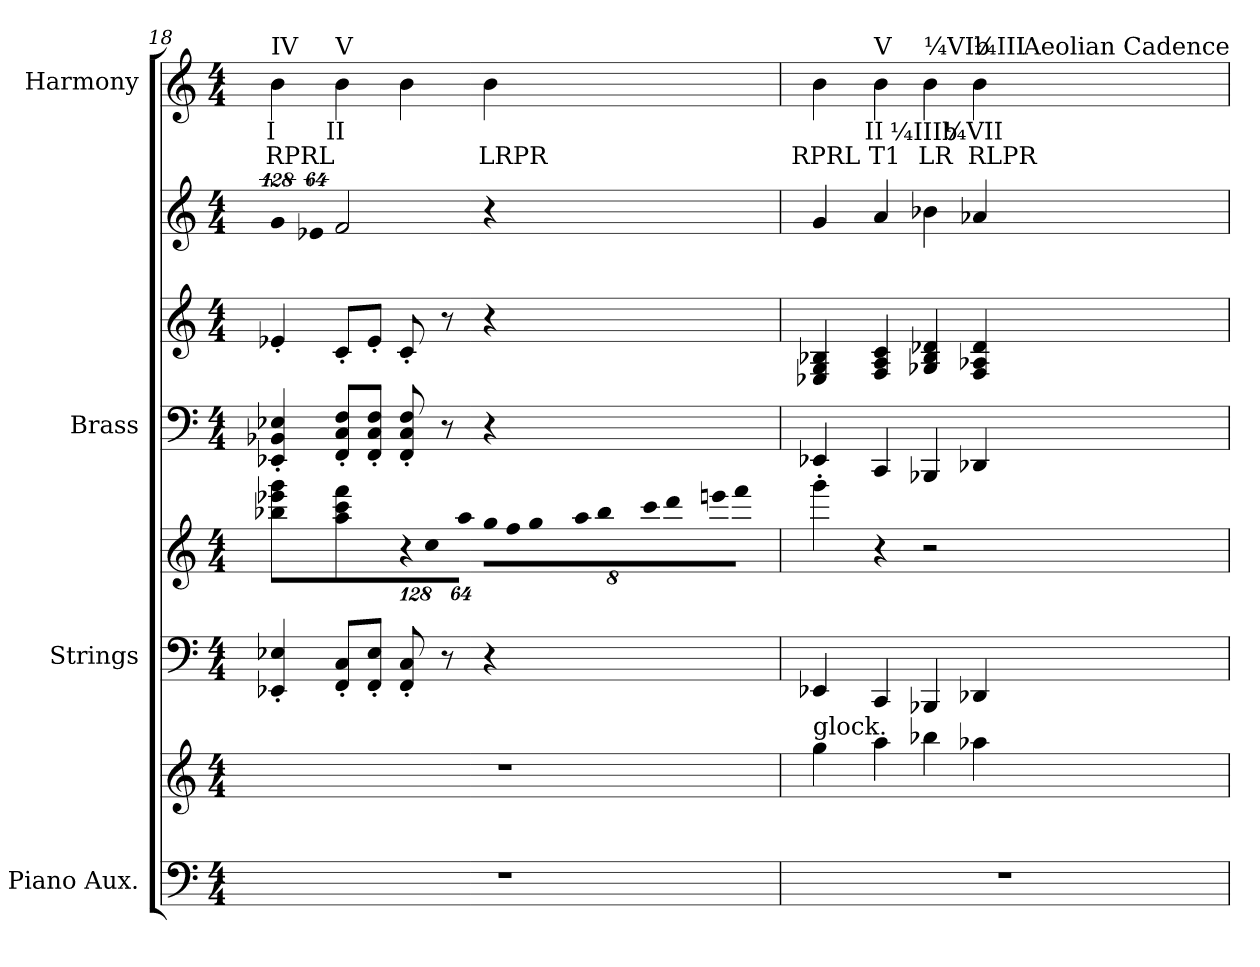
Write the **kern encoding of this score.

**kern	**kern	**kern	**kern	**kern	**kern	**kern	**kern	**text
*part4	*part4	*part3	*part3	*part2	*part2	*part2	*part1	*part1
*staff8	*staff7	*staff6	*staff5	*staff4	*staff3	*staff2	*staff1	*staff1
*I"Piano Aux.	*	*I"Strings	*	*I"Brass	*	*	*I"Harmony	*
*I'Pno. Aux.	*	*I'Str.	*	*I'Br.	*	*	*I'Hrm.	*
*clefF4	*clefG2	*clefF4	*clefG2	*clefF4	*clefG2	*clefG2	*clefG2	*
*k[]	*k[]	*k[]	*k[]	*k[]	*k[]	*k[]	*k[]	*
*M4/4	*M4/4	*M4/4	*M4/4	*M4/4	*M4/4	*M4/4	*M4/4	*
=18	=18	=18	=18	=18	=18	=18	=18	=18
*	*	*^	*	*	*	*	*	*
!	!	!	!	!	!	!	!LO:N:vis=4	!	!
!	!	!	!	!	!	!	!	!LO:TX:b:cj:t=I	!
!	!	!	!	!	!	!	!	!LO:TX:t=IV	!
!	!	!	!	!	!	!	!	!	!LO:LY:b:color=#000000
1r	1r	4EE-Xi/' 4E-Xi'	2.ryy	4bb-Xi\ 4eee-Xi 4gggi	4EE-Xi/' 4BB-Xi' 4E-Xi'	4e-X'i/	512%85gi/	4bi	RPRL
!	!	!	!	!	!	!	!LO:N:vis=8	!	!
.	.	.	.	.	.	.	512%43e-Xi/	.	.
!	!	!	!	!	!	!	!	!LO:TX:b:cj:t=II	!
!	!	!	!	!	!	!	!	!LO:TX:t=V	!
.	.	8FFi/' 8Ci'L	.	4aai\ 4ccci 4fffi	8FFi/' 8Ci' 8Fi'L	8c'i/L	2fi/	4bi	.
.	.	8FFi/' 8E-i'J	.	.	8FFi/' 8Ci' 8Fi'J	8e-'i/J	.	.	.
*	*	*	*	*Xbrackettup	*	*	*	*	*
!	!	!	!	!LO:N:vis=8	!	!	!	!	!
.	.	8FFi/' 8Ci'L	.	1024%85r	8FFi/' 8Ci' 8Fi'L	8c'i/L	.	4bi	.
!	!	!	!	!LO:N:vis=8	!	!	!	!	!
.	.	.	.	1024%85cci\	.	.	.	.	.
.	.	8r	.	.	8r	8r	.	.	.
!	!	!	!	!LO:N:vis=8	!	!	!	!	!
.	.	.	.	512%43aai\J	.	.	.	.	.
!	!	!	!	!LO:N:vis=32	!	!	!	!	!
!	!	!	!	!	!	!	!	!	!LO:LY:b:color=#000000
.	.	4r	4ryy	256%7ggi\LLL	4r	4r	4r	4bi	LRPR
!	!	!	!	!LO:N:vis=32	!	!	!	!	!
.	.	.	.	256%7ffi\	.	.	.	.	.
!	!	!	!	!LO:N:vis=32	!	!	!	!	!
.	.	.	.	1024%29ggi\	.	.	.	.	.
!	!	!	!	!LO:N:vis=32	!	!	!	!	!
.	.	.	.	256%7aai\	.	.	.	.	.
!	!	!	!	!LO:N:vis=32	!	!	!	!	!
.	.	.	.	1024%29bb-i\	.	.	.	.	.
!	!	!	!	!LO:N:vis=32	!	!	!	!	!
.	.	.	.	256%7ccci\	.	.	.	.	.
!	!	!	!	!LO:N:vis=32	!	!	!	!	!
.	.	.	.	1024%29dddi\	.	.	.	.	.
!	!	!	!	!LO:N:vis=32	!	!	!	!	!
.	.	.	.	256%7eeeni\	.	.	.	.	.
!	!	!	!	!LO:N:vis=32	!	!	!	!	!
.	.	.	.	1024%29fffi\JJJ	.	.	.	.	.
*	*	*v	*v	*	*	*	*	*	*
!!LO:LB:g=z
=19	=19	=19	=19	=19	=19	=19	=19	=19
!	!	!	!	!	!	!	!LO:TX:b:cj:t=I	!
!	!	!	!	!	!	!	!LO:TX:t=IV	!
!	!LO:TX:a:t=glock.	!	!	!	!	!	!	!
!	!	!	!	!	!	!	!	!LO:LY:b:color=#000000
*	*	*	*	*	*	*	*^	*
1r	4ggi\	4EE-Xi/	4ggg'i\	4EE-Xi/	4E-Xi/ 4Gi 4B-Xi	4gi/	4bi	2ryy	RPRL
!	!	!	!	!	!	!	!LO:TX:b:cj:t=II	!	!
!	!	!	!	!	!	!	!LO:TX:t=V	!	!
!	!	!	!	!	!	!	!	!	!LO:LY:b:color=#000000
.	4aai\	4CCi/	4r	4CCi/	4Fi/ 4Ai 4ci	4ai/	4bi	.	T1
!	!	!	!	!	!	!	!LO:TX:b:cj:t=¼IIIb	!	!
!	!	!	!	!	!	!	!LO:TX:t=¼VIb	!	!
!	!	!	!	!	!	!	!	!	!LO:LY:b:color=#000000
.	4bb-Xi\	4BBB-Xi/	2r	4BBB-Xi/	4G-Xi/ 4B-i 4d-Xi	4b-Xi\	4bi	4ryy	LR
!	!	!	!	!	!	!	!LO:TX:b:cj:t=¼VII	!	!
!	!	!	!	!	!	!	!LO:TX:t=¼III	!	!
!	!	!	!	!	!	!	!	!	!LO:LY:b:color=#000000
.	4aa-Xi\	4DD-Xi/	.	4DD-Xi/	4Fi/ 4A-Xi 4d-i	4a-Xi/	4bi	8ryy	RLPR
.	.	.	.	.	.	.	.	32.ryy	.
!	!	!	!	!	!	!	!	!LO:TX:a:t=Aeolian Cadence	!
.	.	.	.	.	.	.	.	16ryy	.
.	.	.	.	.	.	.	.	64ryy	.
*	*	*	*	*	*	*	*v	*v	*
=	=	=	=	=	=	=	=	=
*-	*-	*-	*-	*-	*-	*-	*-	*-
